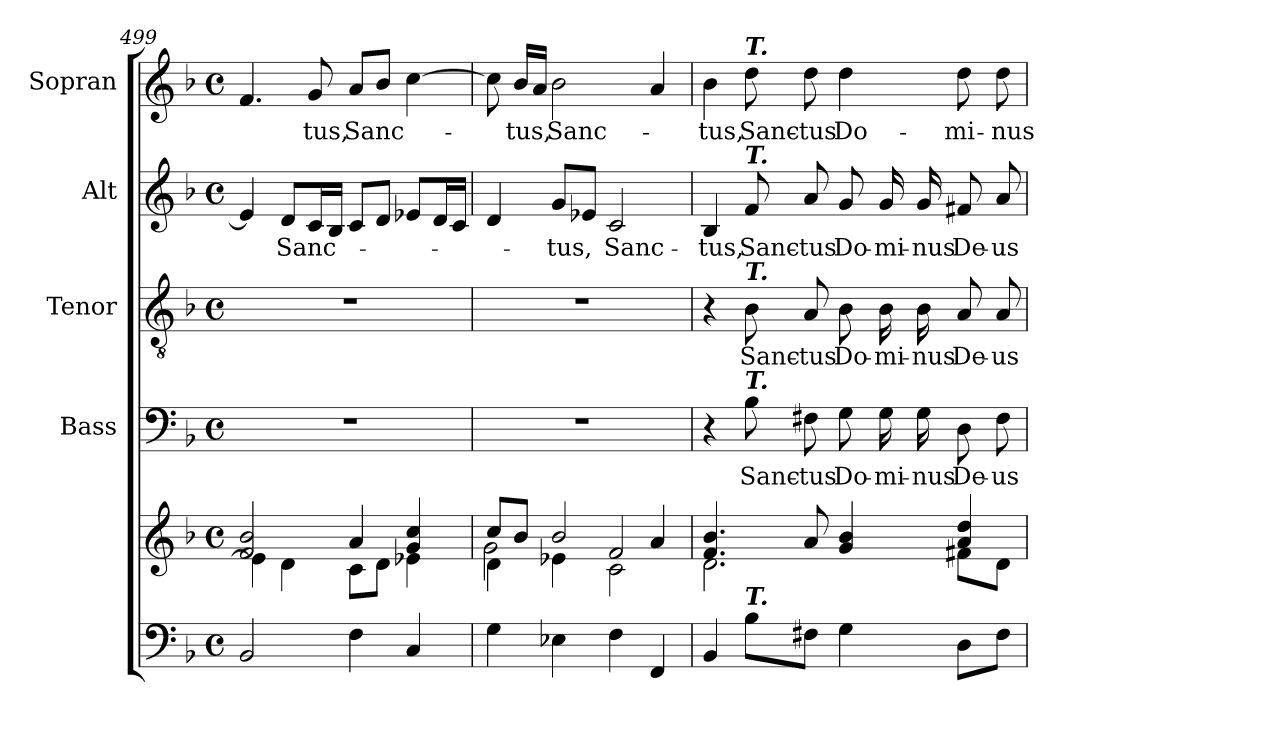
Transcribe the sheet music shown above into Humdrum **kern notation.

**kern	**kern	**kern	**text	**kern	**text	**kern	**text	**kern	**text
*part5	*part5	*part4	*part4	*part3	*part3	*part2	*part2	*part1	*part1
*staff6	*staff5	*staff4	*staff4	*staff3	*staff3	*staff2	*staff2	*staff1	*staff1
*	*	*I"Bass	*	*I"Tenor	*	*I"Alt	*	*I"Sopran	*
*	*	*I'B.	*	*I'T.	*	*I'A.	*	*I'S.	*
*clefF4	*clefG2	*clefF4	*	*clefGv2	*	*clefG2	*	*clefG2	*
*k[b-]	*k[b-]	*k[b-]	*	*k[b-]	*	*k[b-]	*	*k[b-]	*
*F:	*F:	*F:	*	*F:	*	*F:	*	*F:	*
*M4/4	*M4/4	*M4/4	*	*M4/4	*	*M4/4	*	*M4/4	*
*met(c)	*met(c)	*met(c)	*	*met(c)	*	*met(c)	*	*met(c)	*
=499	=499	=499	=499	=499	=499	=499	=499	=499	=499
*	*^	*	*	*	*	*	*	*	*
2BB-/	2f/ 2b-/	4e-\]	1r	.	1r	.	4e-/]	.	4.f/	.
!	!	!	!	!	!	!	!	!LO:LY:b	!	!
.	.	4d\	.	.	.	.	8d/L	Sanc-	.	.
!	!	!	!	!	!	!	!	!	!	!LO:LY:b
.	.	.	.	.	.	.	16c/L	.	8g/	-tus,
.	.	.	.	.	.	.	16B-/JJ	.	.	.
!	!	!	!	!	!	!	!	!	!	!LO:LY:b
4F\	4a/	8c\L	.	.	.	.	8c/L	.	8a/L	Sanc-
.	.	8d\J	.	.	.	.	8d/J	.	8b-/J	.
4C/	4g/ 4cc/	4e-X\	.	.	.	.	8e-X/L	.	[4cc\	.
.	.	.	.	.	.	.	16d/L	.	.	.
.	.	.	.	.	.	.	16c/JJ	.	.	.
=500	=500	=500	=500	=500	=500	=500	=500	=500	=500	=500
*	*	*^	*	*	*	*	*	*	*	*
4G\	8cc/L	4d\	2g\	1r	.	1r	.	4d/	.	8cc\]	.
!	!	!	!	!	!	!	!	!	!	!	!LO:LY:b
.	8b-/J	.	.	.	.	.	.	.	.	16b-/LL	-tus,
.	.	.	.	.	.	.	.	.	.	16a/JJ	.
!	!	!	!	!	!	!	!	!	!LO:LY:b	!	!LO:LY:b
4E-X\	2b-/	4e-X\	.	.	.	.	.	8g/L	-tus,	2b-\	Sanc-
.	.	.	.	.	.	.	.	8e-X/J	.	.	.
!	!	!	!	!	!	!	!	!	!LO:LY:b	!	!
4F\	.	2c\	2f/	.	.	.	.	2c/	Sanc-	.	.
4FF/	4a/	.	.	.	.	.	.	.	.	4a/	.
*	*	*v	*v	*	*	*	*	*	*	*	*
!!LO:LB:g=z
=501	=501	=501	=501	=501	=501	=501	=501	=501	=501	=501
!	!	!	!	!	!	!	!	!LO:LY:b	!	!LO:LY:b
4BB-/	4.f/ 4.b-/	2.d\	4r	.	4r	.	4B-/	-tus,	4b-\	-tus,
!	!	!	!	!	!	!	!	!	!LO:TX:a:Bi:t=T.	!
!	!	!	!	!	!	!	!LO:TX:a:Bi:t=T.	!	!	!
!	!	!	!	!	!LO:TX:a:Bi:t=T.	!	!	!	!	!
!	!	!	!LO:TX:a:Bi:t=T.	!	!	!	!	!	!	!
!LO:TX:a:Bi:t=T.	!	!	!	!	!	!	!	!	!	!
!	!	!	!	!LO:LY:b	!	!LO:LY:b	!	!LO:LY:b	!	!LO:LY:b
8B-\L	.	.	8B-\	Sanc-	8B-\	Sanc-	8f/	Sanc-	8dd\	Sanc-
!	!	!	!	!LO:LY:b	!	!LO:LY:b	!	!LO:LY:b	!	!LO:LY:b
8F#X\J	8a/	.	8F#X\	-tus	8A/	-tus	8a/	-tus	8dd\	-tus
!	!	!	!	!LO:LY:b	!	!LO:LY:b	!	!LO:LY:b	!	!LO:LY:b
4G\	4g/ 4b-/	.	8G\	Do-	8B-\	Do-	8g/	Do-	4dd\	Do-
!	!	!	!	!LO:LY:b	!	!LO:LY:b	!	!LO:LY:b	!	!
.	.	.	16G\	-mi-	16B-\	-mi-	16g/	-mi-	.	.
!	!	!	!	!LO:LY:b	!	!LO:LY:b	!	!LO:LY:b	!	!
.	.	.	16G\	-nus	16B-\	-nus	16g/	-nus	.	.
!	!	!	!	!LO:LY:b	!	!LO:LY:b	!	!LO:LY:b	!	!LO:LY:b
8D\L	4a/ 4dd/	8f#X\L	8D\	De-	8A/	De-	8f#X/	De-	8dd\	-mi-
!	!	!	!	!LO:LY:b	!	!LO:LY:b	!	!LO:LY:b	!	!LO:LY:b
8F#\J	.	8d\J	8F#\	-us	8A/	-us	8a/	-us	8dd\	-nus
*	*v	*v	*	*	*	*	*	*	*	*
=	=	=	=	=	=	=	=	=	=
*-	*-	*-	*-	*-	*-	*-	*-	*-	*-
